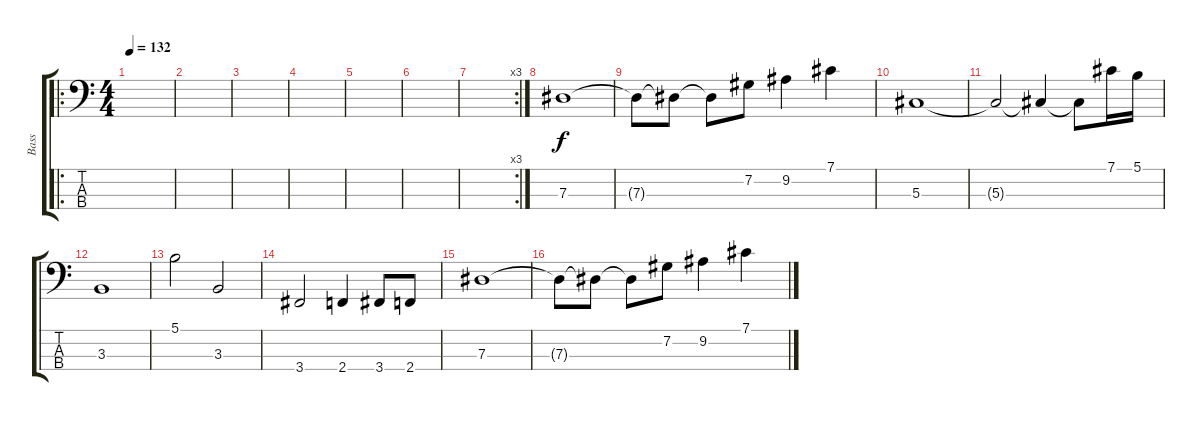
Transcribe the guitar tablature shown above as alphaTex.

\track ("Bass" "Bass") {instrument electricbassfinger}
\staff {score tabs}
\tuning (Gb2 Db2 Ab1 Eb1) {hide}
\ro
\ts (4 4)
\tempo 132
\clef f4
\ks c
|
|
|
|
|
|
\rc 3
|
7.3.1 |
7.3{t}.8 7.3{t}.8 7.3{t}.8 7.2.8 9.2.4 7.1.4 |
5.3.1 |
5.3{t}.2 5.3{t}.4 5.3{t}.8 7.1.16 5.1.16 |
3.3.1 |
5.1.2 3.3.2 |
3.4.2 2.4.4 3.4.8 2.4.8 |
7.3.1 |
7.3{t}.8 7.3{t}.8 7.3{t}.8 7.2.8 9.2.4 7.1.4
